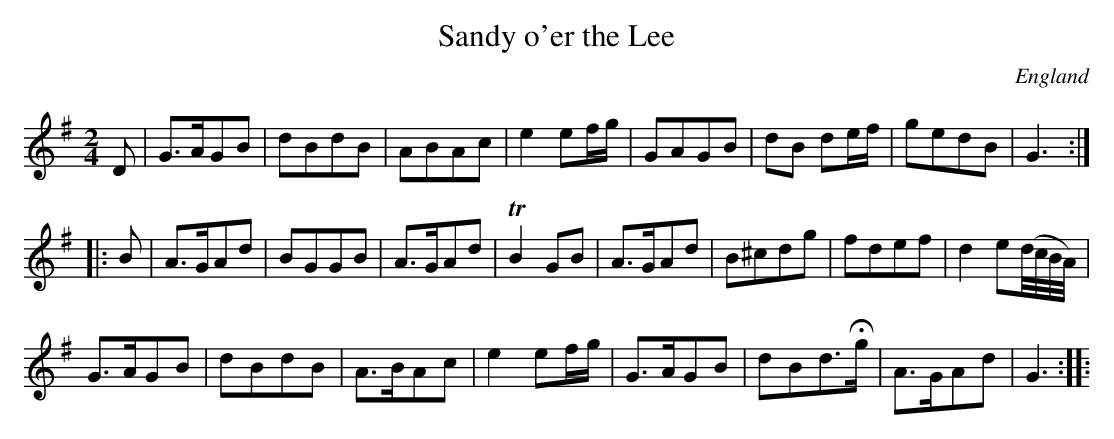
X:1
T:Sandy o'er the Lee
L:1/8
M:2/4
O:England
K:G major
D |\
G>AGB | dBdB | ABAc | e2 ef/g/ | GAGB  | dB de/f/ | gedB | G3 ::
B |\
A>GAd | BGGB  | A>GAd | TB2 GB | \
A>GAd | B^cdg | fdef  | d2 e(d//c//B//A//) |
G>AGB | dBdB  | A>BAc | e2 ef/g/ |\
G>AGB | dBd>Hg | A>GAd | G3 ::
